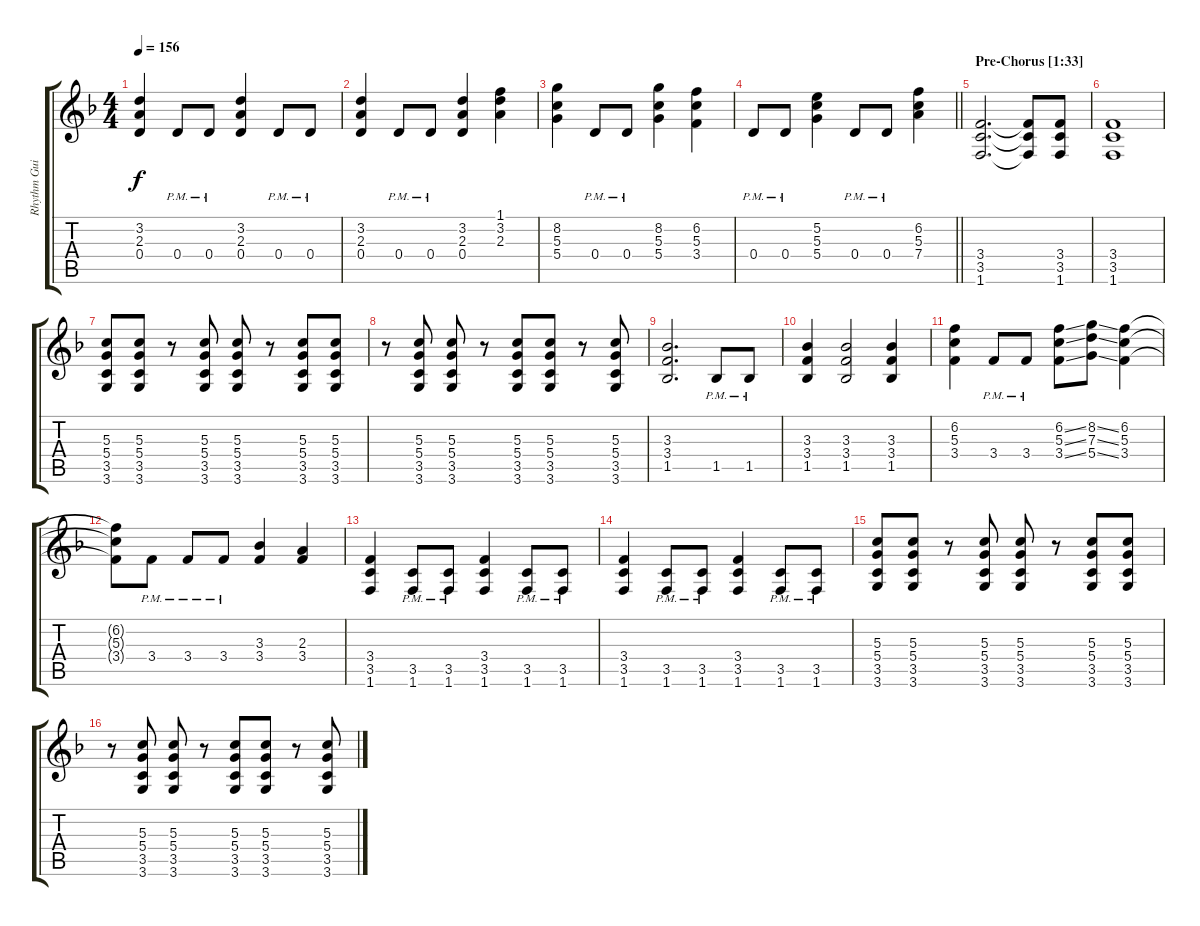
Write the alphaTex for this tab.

\track ("Rhythm Guitar" "Rhythm Gui") {instrument distortionguitar}
\staff {score tabs}
\tuning (E4 B3 G3 D3 A2 E2) {hide}
\ts (4 4)
\tempo 156
\clef g2
\ks dminor
(3.2 2.3 0.4).4{dy f} 0.4{pm}.8 0.4{pm}.8 (3.2 2.3 0.4).4 0.4{pm}.8 0.4{pm}.8 |
(3.2 2.3 0.4).4 0.4{pm}.8 0.4{pm}.8 (3.2 2.3 0.4).4 (1.1 3.2 2.3).4 |
(8.2 5.3 5.4).4 0.4{pm}.8 0.4{pm}.8 (8.2 5.3 5.4).4 (6.2 5.3 3.4).4 |
\barLineRight lightlight
0.4{pm}.8 0.4{pm}.8 (5.2 5.3 5.4).4 0.4{pm}.8 0.4{pm}.8 (6.2 5.3 7.4).4 |
\section ("" "Pre-Chorus [1:33]")
(3.4 3.5 1.6).2{d} (3.4{t} 3.5{t} 1.6{t}).8 (3.4 3.5 1.6).8 |
(3.4 3.5 1.6).1 |
(5.3 5.4 3.5 3.6).8 (5.3 5.4 3.5 3.6).8 r.8 (5.3 5.4 3.5 3.6).8 (5.3 5.4 3.5 3.6).8 r.8 (5.3 5.4 3.5 3.6).8 (5.3 5.4 3.5 3.6).8 |
r.8 (5.3 5.4 3.5 3.6).8 (5.3 5.4 3.5 3.6).8 r.8 (5.3 5.4 3.5 3.6).8 (5.3 5.4 3.5 3.6).8 r.8 (5.3 5.4 3.5 3.6).8 |
(3.3 3.4 1.5).2{d} 1.5{pm}.8 1.5{pm}.8 |
(3.3 3.4 1.5).4 (3.3 3.4 1.5).2 (3.3 3.4 1.5).4 |
(6.2 5.3 3.4).4 3.4{pm}.8 3.4{pm}.8 (6.2{ss} 5.3{ss} 3.4{ss}).8 (8.2{ss} 7.3{ss} 5.4{ss}).8 (6.2 5.3 3.4).4 |
(6.2{t} 5.3{t} 3.4{t}).8 3.4{pm}.8 3.4{pm}.8 3.4{pm}.8 (3.3 3.4).4 (2.3 3.4).4 |
(3.4 3.5 1.6).4 (3.5{pm} 1.6{pm}).8 (3.5{pm} 1.6{pm}).8 (3.4 3.5 1.6).4 (3.5{pm} 1.6{pm}).8 (3.5{pm} 1.6{pm}).8 |
(3.4 3.5 1.6).4 (3.5{pm} 1.6{pm}).8 (3.5{pm} 1.6{pm}).8 (3.4 3.5 1.6).4 (3.5{pm} 1.6{pm}).8 (3.5{pm} 1.6{pm}).8 |
(5.3 5.4 3.5 3.6).8 (5.3 5.4 3.5 3.6).8 r.8 (5.3 5.4 3.5 3.6).8 (5.3 5.4 3.5 3.6).8 r.8 (5.3 5.4 3.5 3.6).8 (5.3 5.4 3.5 3.6).8 |
r.8 (5.3 5.4 3.5 3.6).8 (5.3 5.4 3.5 3.6).8 r.8 (5.3 5.4 3.5 3.6).8 (5.3 5.4 3.5 3.6).8 r.8 (5.3 5.4 3.5 3.6).8
